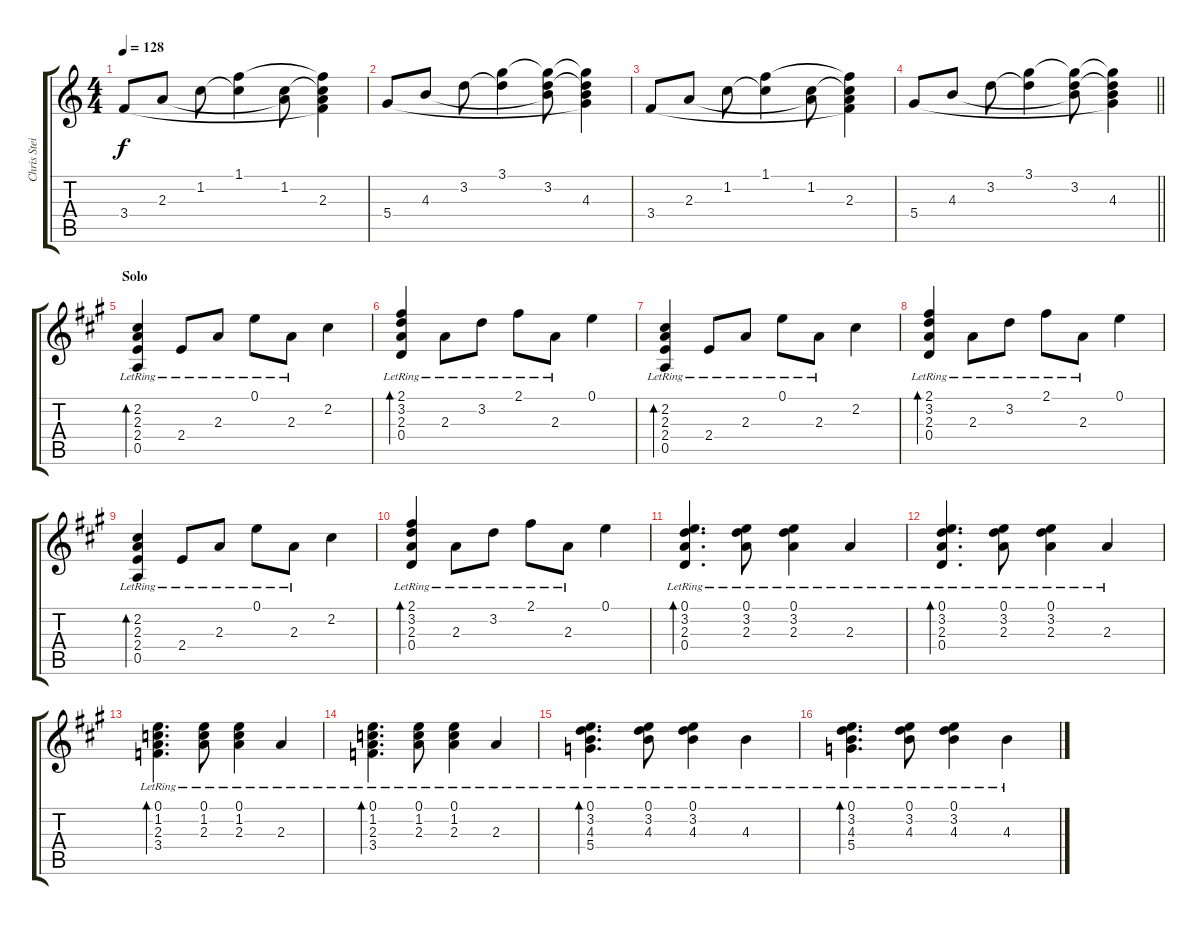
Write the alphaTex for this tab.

\track ("Chris Stein" "Chris Stei") {instrument electricguitarjazz}
\staff {score tabs}
\tuning (E4 B3 G3 D3 A2 E2) {hide}
\ts (4 4)
\tempo 128
\clef g2
\ks c
3.4.8{dy f} 2.3.8 1.2.8 (1.1 1.2{t}).4 (1.2 2.3{t}).8 (1.1{t} 1.2{t} 2.3 3.4{t}).4 |
5.4.8 4.3.8 3.2.8 (3.1 3.2{t}).4 (3.1{t} 3.2 4.3{t}).8 (3.1{t} 3.2{t} 4.3 5.4{t}).4 |
3.4.8 2.3.8 1.2.8 (1.1 1.2{t}).4 (1.2 2.3{t}).8 (1.1{t} 1.2{t} 2.3 3.4{t}).4 |
\barLineRight lightlight
5.4.8 4.3.8 3.2.8 (3.1 3.2{t}).4 (3.1{t} 3.2 4.3{t}).8 (3.1{t} 3.2{t} 4.3 5.4{t}).4 |
\section ("" "Solo")
\ks a
(2.2{lr} 2.3{lr} 2.4{lr} 0.5{lr}).4{bd 120} 2.4{lr}.8 2.3{lr}.8 0.1{lr}.8 2.3{lr}.8 2.2.4 |
(2.1{lr} 3.2{lr} 2.3{lr} 0.4{lr}).4{bd 120} 2.3{lr}.8 3.2{lr}.8 2.1{lr}.8 2.3{lr}.8 0.1.4 |
(2.2{lr} 2.3{lr} 2.4{lr} 0.5{lr}).4{bd 120} 2.4{lr}.8 2.3{lr}.8 0.1{lr}.8 2.3{lr}.8 2.2.4 |
(2.1{lr} 3.2{lr} 2.3{lr} 0.4{lr}).4{bd 120} 2.3{lr}.8 3.2{lr}.8 2.1{lr}.8 2.3{lr}.8 0.1.4 |
(2.2{lr} 2.3{lr} 2.4{lr} 0.5{lr}).4{bd 120} 2.4{lr}.8 2.3{lr}.8 0.1{lr}.8 2.3{lr}.8 2.2.4 |
(2.1{lr} 3.2{lr} 2.3{lr} 0.4{lr}).4{bd 120} 2.3{lr}.8 3.2{lr}.8 2.1{lr}.8 2.3{lr}.8 0.1.4 |
(0.1{lr} 3.2{lr} 2.3{lr} 0.4{lr}).4{d bd 120} (0.1{lr} 3.2{lr} 2.3{lr}).8 (0.1{lr} 3.2{lr} 2.3{lr}).4 2.3{lr}.4 |
(0.1{lr} 3.2{lr} 2.3{lr} 0.4{lr}).4{d bd 120} (0.1{lr} 3.2{lr} 2.3{lr}).8 (0.1{lr} 3.2{lr} 2.3{lr}).4 2.3{lr}.4 |
(0.1{lr} 1.2{lr} 2.3{lr} 3.4{lr}).4{d bd 120} (0.1{lr} 1.2{lr} 2.3{lr}).8 (0.1{lr} 1.2{lr} 2.3{lr}).4 2.3{lr}.4 |
(0.1{lr} 1.2{lr} 2.3{lr} 3.4{lr}).4{d bd 120} (0.1{lr} 1.2{lr} 2.3{lr}).8 (0.1{lr} 1.2{lr} 2.3{lr}).4 2.3{lr}.4 |
(0.1{lr} 3.2{lr} 4.3{lr} 5.4{lr}).4{d bd 120} (0.1{lr} 3.2{lr} 4.3{lr}).8 (0.1{lr} 3.2{lr} 4.3{lr}).4 4.3{lr}.4 |
(0.1{lr} 3.2{lr} 4.3{lr} 5.4{lr}).4{d bd 120} (0.1{lr} 3.2{lr} 4.3{lr}).8 (0.1{lr} 3.2{lr} 4.3{lr}).4 4.3{lr}.4
